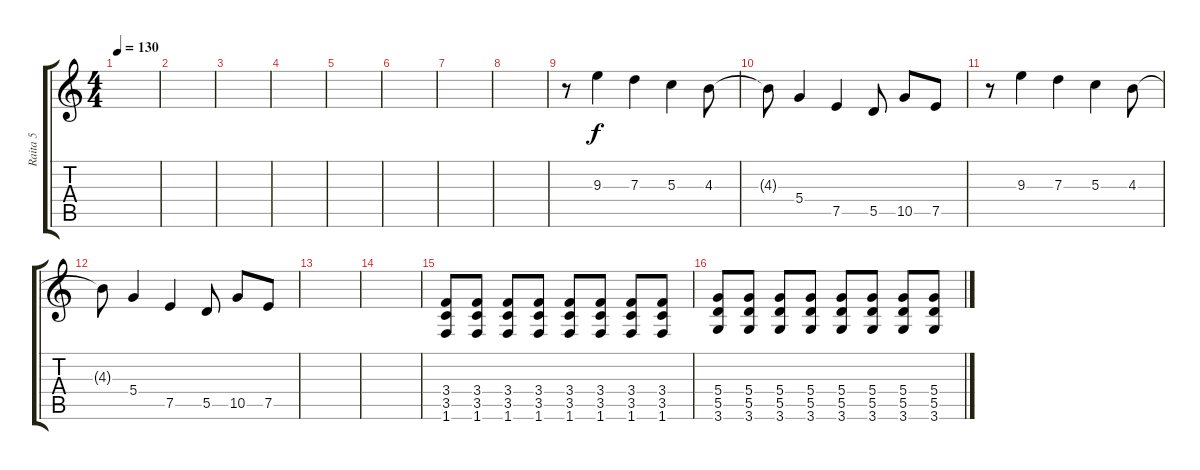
\track ("Raita 5" "Raita 5") {instrument distortionguitar}
\staff {score tabs}
\tuning (E4 B3 G3 D3 A2 E2) {hide}
\ts (4 4)
\tempo 130
\clef g2
\ks c
|
|
|
|
|
|
|
|
r.8{volume 15} 9.3.4 7.3.4 5.3.4 4.3.8 |
4.3{t}.8 5.4.4 7.5.4 5.5.8 10.5.8 7.5.8 |
r.8 9.3.4 7.3.4 5.3.4 4.3.8 |
4.3{t}.8 5.4.4 7.5.4 5.5.8 10.5.8 7.5.8 |
|
|
(3.4 3.5 1.6).8 (3.4 3.5 1.6).8 (3.4 3.5 1.6).8 (3.4 3.5 1.6).8 (3.4 3.5 1.6).8 (3.4 3.5 1.6).8 (3.4 3.5 1.6).8 (3.4 3.5 1.6).8 |
(5.4 5.5 3.6).8 (5.4 5.5 3.6).8 (5.4 5.5 3.6).8 (5.4 5.5 3.6).8 (5.4 5.5 3.6).8 (5.4 5.5 3.6).8 (5.4 5.5 3.6).8 (5.4 5.5 3.6).8
